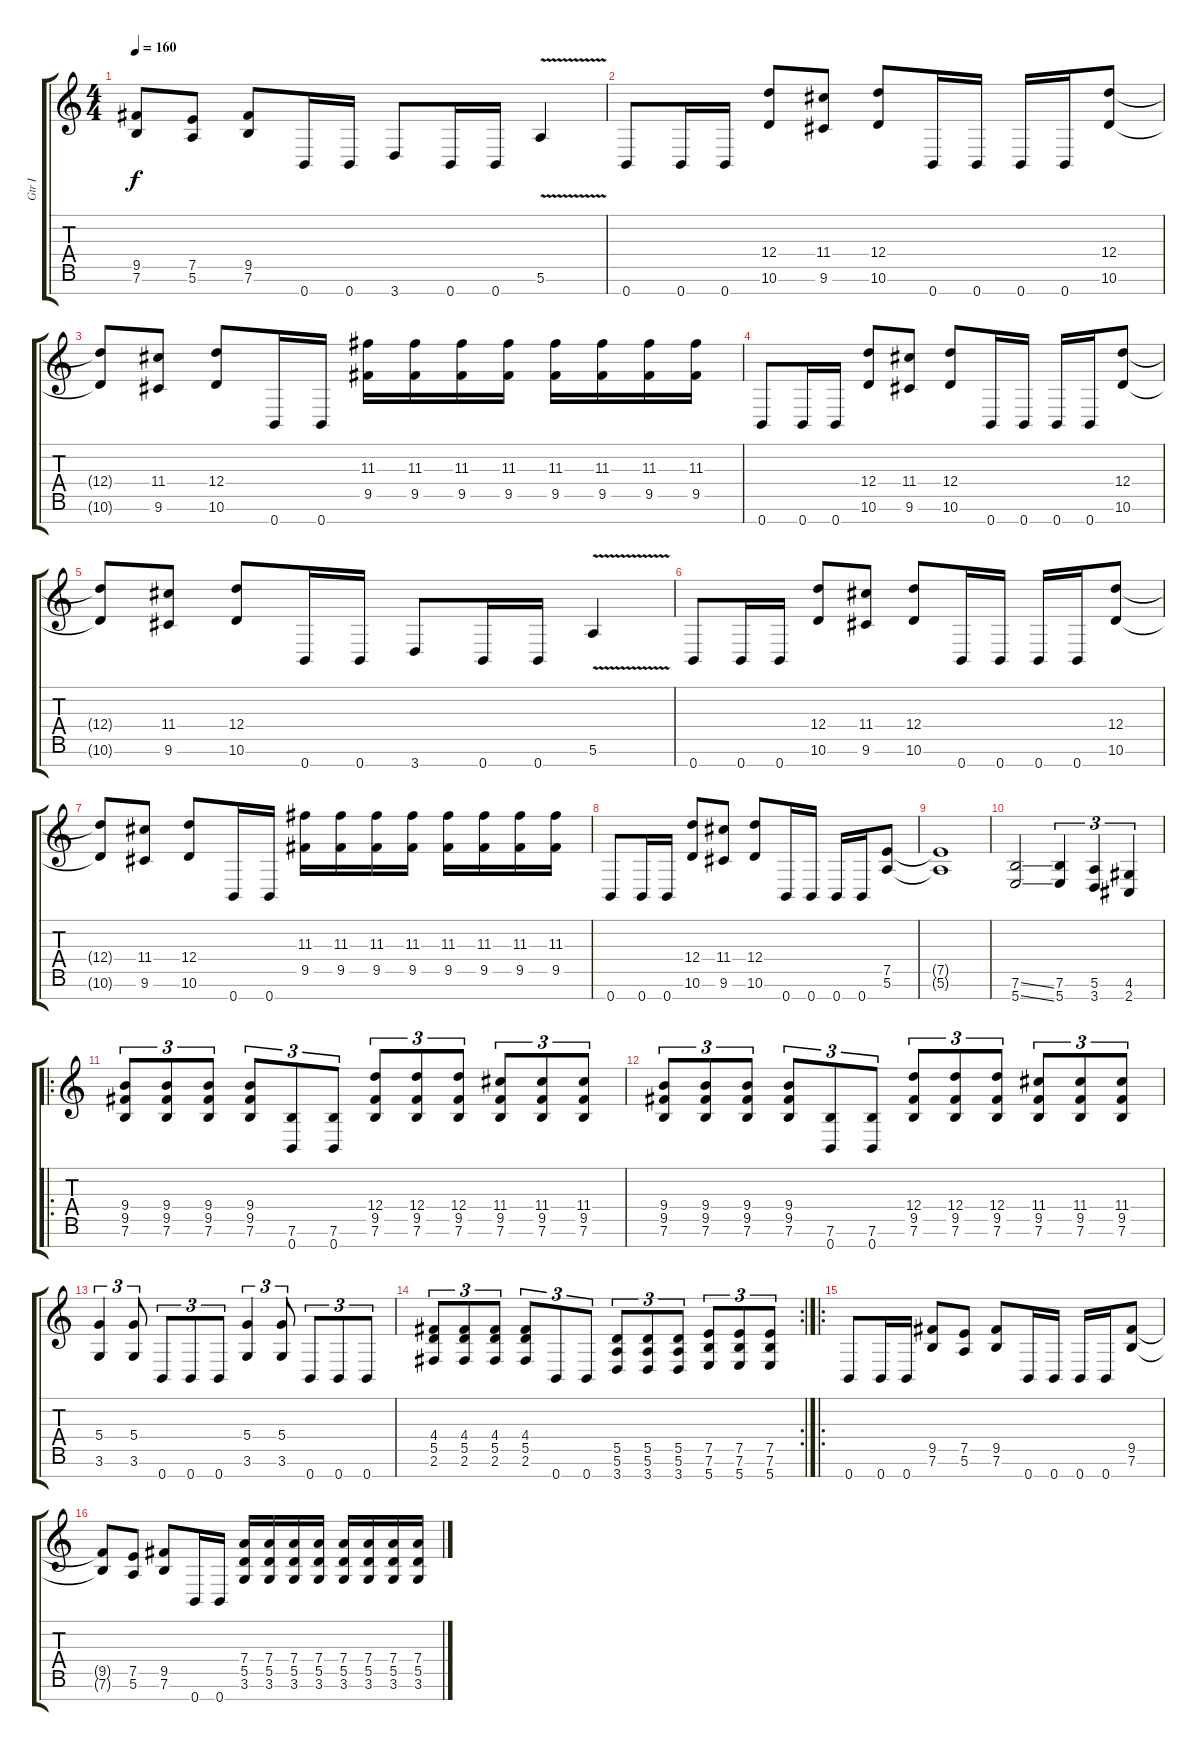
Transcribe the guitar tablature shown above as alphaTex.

\track ("Gtr I" "Gtr I") {instrument overdrivenguitar}
\staff {score tabs}
\tuning (E4 B3 G3 D3 A2 E2 B1) {hide}
\ts (4 4)
\tempo 160
\clef g2
\ks c
(9.5{t} 7.6{t}).8{dy f} (7.5 5.6).8 (9.5 7.6).8 0.7.16 0.7.16 3.7.8 0.7.16 0.7.16 5.6{v}.4 |
0.7.8 0.7.16 0.7.16 (12.4 10.6).8 (11.4 9.6).8 (12.4 10.6).8 0.7.16 0.7.16 0.7.16 0.7.16 (12.4 10.6).8 |
(12.4{t} 10.6{t}).8 (11.4 9.6).8 (12.4 10.6).8 0.7.16 0.7.16 (11.3 9.5).16 (11.3 9.5).16 (11.3 9.5).16 (11.3 9.5).16 (11.3 9.5).16 (11.3 9.5).16 (11.3 9.5).16 (11.3 9.5).16 |
0.7.8 0.7.16 0.7.16 (12.4 10.6).8 (11.4 9.6).8 (12.4 10.6).8 0.7.16 0.7.16 0.7.16 0.7.16 (12.4 10.6).8 |
(12.4{t} 10.6{t}).8 (11.4 9.6).8 (12.4 10.6).8 0.7.16 0.7.16 3.7.8 0.7.16 0.7.16 5.6{v}.4 |
0.7.8 0.7.16 0.7.16 (12.4 10.6).8 (11.4 9.6).8 (12.4 10.6).8 0.7.16 0.7.16 0.7.16 0.7.16 (12.4 10.6).8 |
(12.4{t} 10.6{t}).8 (11.4 9.6).8 (12.4 10.6).8 0.7.16 0.7.16 (11.3 9.5).16 (11.3 9.5).16 (11.3 9.5).16 (11.3 9.5).16 (11.3 9.5).16 (11.3 9.5).16 (11.3 9.5).16 (11.3 9.5).16 |
0.7.8 0.7.16 0.7.16 (12.4 10.6).8 (11.4 9.6).8 (12.4 10.6).8 0.7.16 0.7.16 0.7.16 0.7.16 (7.5 5.6).8 |
(7.5{t} 5.6{t}).1 |
(7.6{ss} 5.7{ss}).2 (7.6 5.7).4{tu (3 2)} (5.6 3.7).4{tu (3 2)} (4.6 2.7).4{tu (3 2)} |
\ro
(9.4 9.5 7.6).8{tu (3 2)} (9.4 9.5 7.6).8{tu (3 2)} (9.4 9.5 7.6).8{tu (3 2)} (9.4 9.5 7.6).8{tu (3 2)} (7.6 0.7).8{tu (3 2)} (7.6 0.7).8{tu (3 2)} (12.4 9.5 7.6).8{tu (3 2)} (12.4 9.5 7.6).8{tu (3 2)} (12.4 9.5 7.6).8{tu (3 2)} (11.4 9.5 7.6).8{tu (3 2)} (11.4 9.5 7.6).8{tu (3 2)} (11.4 9.5 7.6).8{tu (3 2)} |
(9.4 9.5 7.6).8{tu (3 2)} (9.4 9.5 7.6).8{tu (3 2)} (9.4 9.5 7.6).8{tu (3 2)} (9.4 9.5 7.6).8{tu (3 2)} (7.6 0.7).8{tu (3 2)} (7.6 0.7).8{tu (3 2)} (12.4 9.5 7.6).8{tu (3 2)} (12.4 9.5 7.6).8{tu (3 2)} (12.4 9.5 7.6).8{tu (3 2)} (11.4 9.5 7.6).8{tu (3 2)} (11.4 9.5 7.6).8{tu (3 2)} (11.4 9.5 7.6).8{tu (3 2)} |
(5.4 3.6).4{tu (3 2)} (5.4 3.6).8{tu (3 2)} 0.7.8{tu (3 2)} 0.7.8{tu (3 2)} 0.7.8{tu (3 2)} (5.4 3.6).4{tu (3 2)} (5.4 3.6).8{tu (3 2)} 0.7.8{tu (3 2)} 0.7.8{tu (3 2)} 0.7.8{tu (3 2)} |
\rc 2
(4.4 5.5 2.6).8{tu (3 2)} (4.4 5.5 2.6).8{tu (3 2)} (4.4 5.5 2.6).8{tu (3 2)} (4.4 5.5 2.6).8{tu (3 2)} 0.7.8{tu (3 2)} 0.7.8{tu (3 2)} (5.5 5.6 3.7).8{tu (3 2)} (5.5 5.6 3.7).8{tu (3 2)} (5.5 5.6 3.7).8{tu (3 2)} (7.5 7.6 5.7).8{tu (3 2)} (7.5 7.6 5.7).8{tu (3 2)} (7.5 7.6 5.7).8{tu (3 2)} |
\ro
0.7.8 0.7.16 0.7.16 (9.5 7.6).8 (7.5 5.6).8 (9.5 7.6).8 0.7.16 0.7.16 0.7.16 0.7.16 (9.5 7.6).8 |
(9.5{t} 7.6{t}).8 (7.5 5.6).8 (9.5 7.6).8 0.7.16 0.7.16 (7.4 5.5 3.6).16 (7.4 5.5 3.6).16 (7.4 5.5 3.6).16 (7.4 5.5 3.6).16 (7.4 5.5 3.6).16 (7.4 5.5 3.6).16 (7.4 5.5 3.6).16 (7.4 5.5 3.6).16
